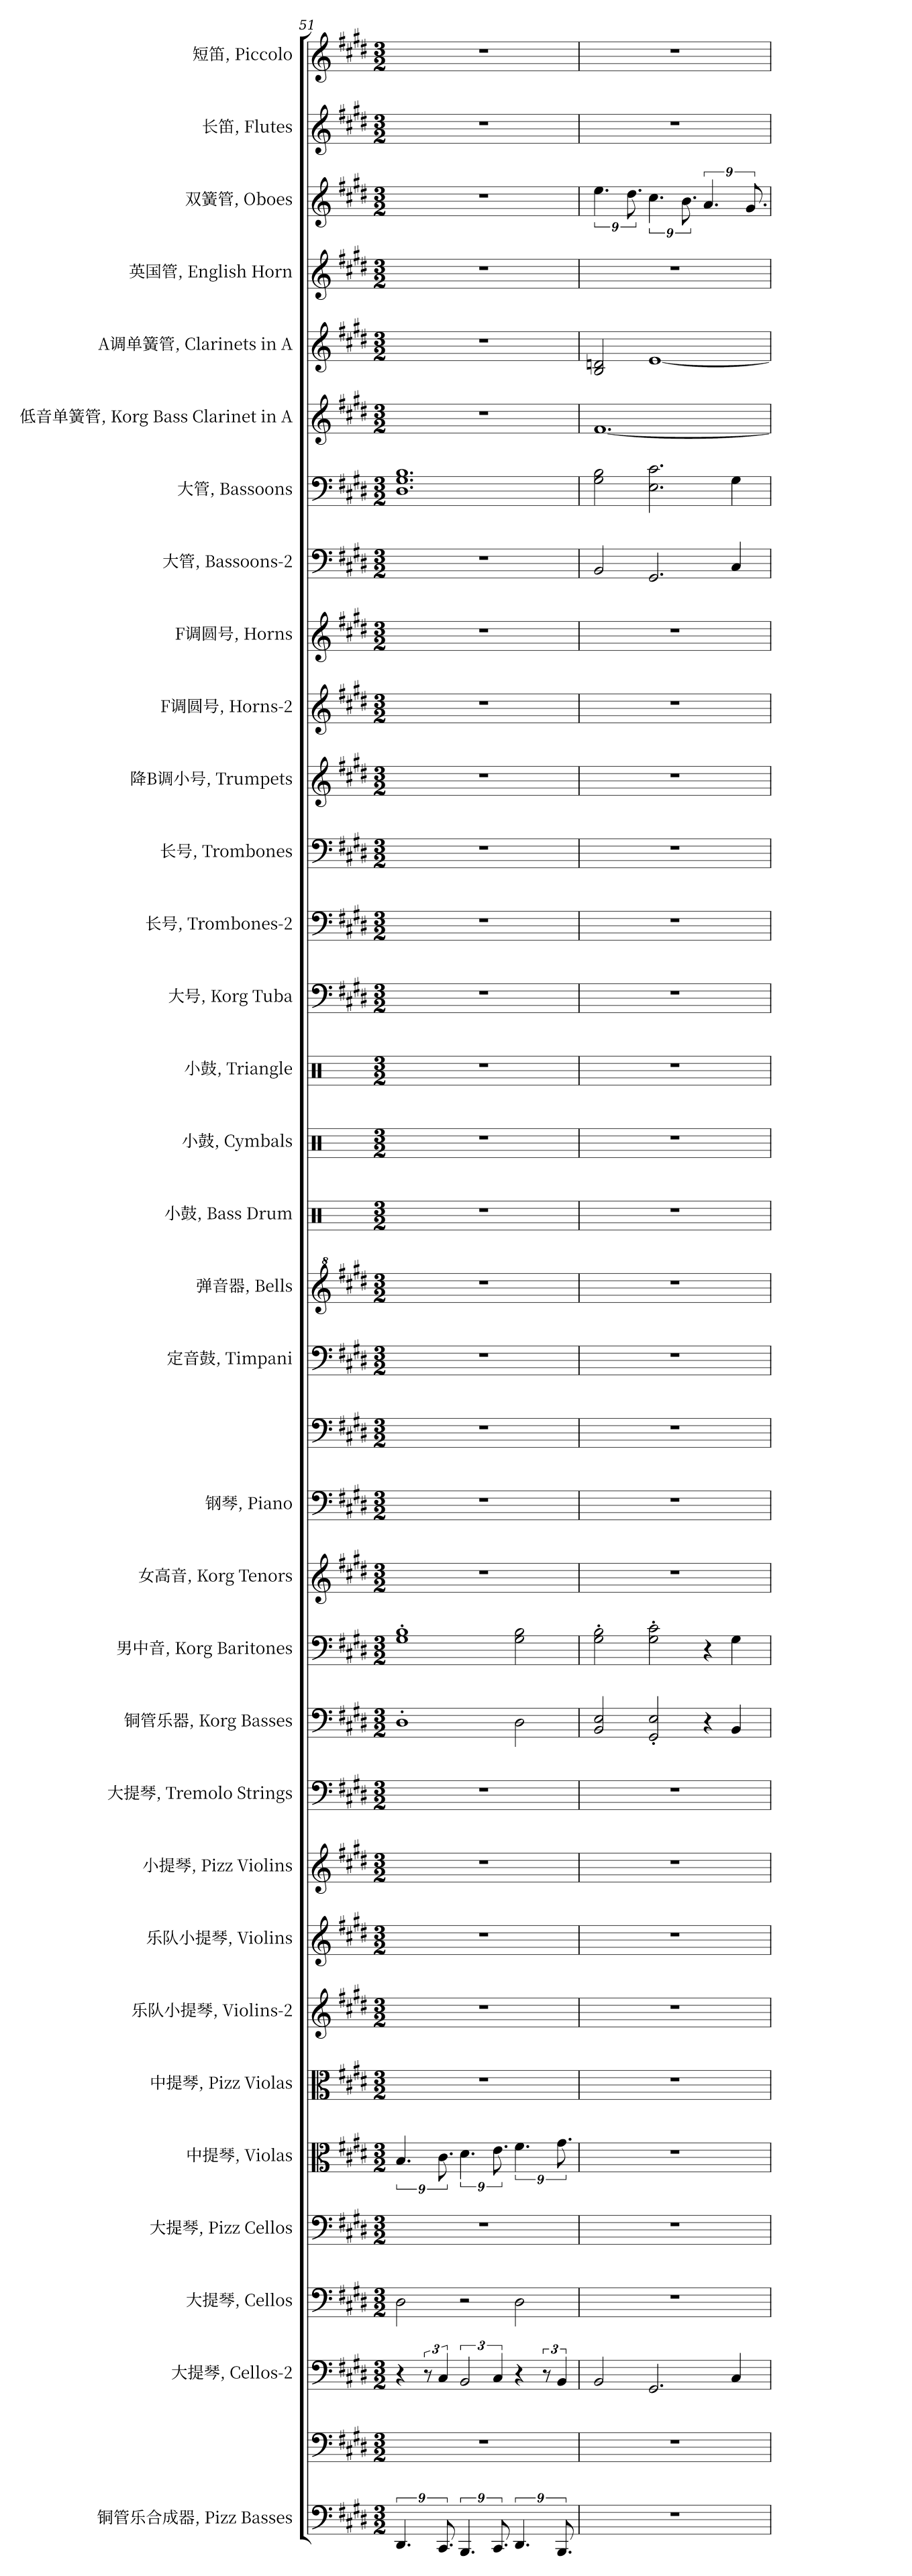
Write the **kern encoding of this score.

**kern	**kern	**kern	**kern	**kern	**kern	**kern	**kern	**kern	**kern	**kern	**kern	**kern	**kern	**kern	**kern	**kern	**kern	**kern	**kern	**kern	**kern	**kern	**kern	**kern	**kern	**kern	**kern	**kern	**kern	**kern	**kern	**kern	**kern	**kern
*part33	*part33	*part32	*part31	*part30	*part29	*part28	*part27	*part26	*part25	*part24	*part23	*part22	*part21	*part20	*part20	*part19	*part18	*part17	*part16	*part15	*part14	*part13	*part12	*part11	*part10	*part9	*part8	*part7	*part6	*part5	*part4	*part3	*part2	*part1
*staff35	*staff34	*staff33	*staff32	*staff31	*staff30	*staff29	*staff28	*staff27	*staff26	*staff25	*staff24	*staff23	*staff22	*staff21	*staff20	*staff19	*staff18	*staff17	*staff16	*staff15	*staff14	*staff13	*staff12	*staff11	*staff10	*staff9	*staff8	*staff7	*staff6	*staff5	*staff4	*staff3	*staff2	*staff1
*I"铜管乐合成器, Pizz Basses	*	*I"大提琴, Cellos-2	*I"大提琴, Cellos	*I"大提琴, Pizz Cellos	*I"中提琴, Violas	*I"中提琴, Pizz Violas	*I"乐队小提琴, Violins-2	*I"乐队小提琴, Violins	*I"小提琴, Pizz Violins	*I"大提琴, Tremolo Strings	*I"铜管乐器, Korg Basses	*I"男中音, Korg Baritones	*I"女高音, Korg Tenors	*I"钢琴, Piano	*	*I"定音鼓, Timpani	*I"弹音器, Bells	*I"小鼓, Bass Drum	*I"小鼓, Cymbals	*I"小鼓, Triangle	*I"大号, Korg Tuba	*I"长号, Trombones-2	*I"长号, Trombones	*I"降B调小号, Trumpets	*I"F调圆号, Horns-2	*I"F调圆号, Horns	*I"大管, Bassoons-2	*I"大管, Bassoons	*I"低音单簧管, Korg Bass Clarinet in A	*I"A调单簧管, Clarinets in A	*I"英国管, English Horn	*I"双簧管, Oboes	*I"长笛, Flutes	*I"短笛, Piccolo
*	*	*	*	*	*I'Vla.	*I'Vla.	*I'Vlns.	*I'Vlns.	*I'Vln.	*	*	*I'Bar.	*	*I'Pno.	*	*I'Timp.	*	*	*	*	*I'Tba.	*I'Tbn.	*I'Tbn.	*I'B♭ Tpt.	*I'F Hn.	*I'F Hn.	*I'Bsn.	*I'Bsn.	*I'B. Cl.	*I'A Cl.	*I'E. Hn.	*I'Ob.	*I'Fl.	*I'Picc.
!!LO:PB:g=z
*clefF4	*clefF4	*clefF4	*clefF4	*clefF4	*clefC3	*clefC3	*clefG2	*clefG2	*clefG2	*clefF4	*clefF4	*clefF4	*clefG2	*clefF4	*clefF4	*clefF4	*clefG^2	*clefX	*clefX	*clefX	*clefF4	*clefF4	*clefF4	*clefG2	*clefG2	*clefG2	*clefF4	*clefF4	*clefG2	*clefG2	*clefG2	*clefG2	*clefG2	*clefG2
*	*	*	*	*	*	*	*	*	*	*	*	*	*	*	*	*	*	*	*	*	*	*	*	*ITrd1c2	*ITrd4c7	*ITrd4c7	*	*	*ITrd1c2	*ITrd1c2	*ITrd4c7	*	*	*ITrd-7c-12
*k[f#c#g#d#]	*k[f#c#g#d#]	*k[f#c#g#d#]	*k[f#c#g#d#]	*k[f#c#g#d#]	*k[f#c#g#d#]	*k[f#c#g#d#]	*k[f#c#g#d#]	*k[f#c#g#d#]	*k[f#c#g#d#]	*k[f#c#g#d#]	*k[f#c#g#d#]	*k[f#c#g#d#]	*k[f#c#g#d#]	*k[f#c#g#d#]	*k[f#c#g#d#]	*k[f#c#g#d#]	*k[f#c#g#d#]	*k[]	*k[]	*k[]	*k[f#c#g#d#]	*k[f#c#g#d#]	*k[f#c#g#d#]	*k[f#c#]	*k[f#c#g#]	*k[f#c#g#]	*k[f#c#g#d#]	*k[f#c#g#d#]	*k[f#c#]	*k[f#c#]	*k[f#c#g#]	*k[f#c#g#d#]	*k[f#c#g#d#]	*k[f#c#g#d#]
*M3/2	*M3/2	*M3/2	*M3/2	*M3/2	*M3/2	*M3/2	*M3/2	*M3/2	*M3/2	*M3/2	*M3/2	*M3/2	*M3/2	*M3/2	*M3/2	*M3/2	*M3/2	*M3/2	*M3/2	*M3/2	*M3/2	*M3/2	*M3/2	*M3/2	*M3/2	*M3/2	*M3/2	*M3/2	*M3/2	*M3/2	*M3/2	*M3/2	*M3/2	*M3/2
*MM106	*MM106	*MM106	*MM106	*MM106	*MM106	*MM106	*MM106	*MM106	*MM106	*MM106	*MM106	*MM106	*MM106	*MM106	*MM106	*MM106	*MM106	*MM106	*MM106	*MM106	*MM106	*MM106	*MM106	*MM106	*MM106	*MM106	*MM106	*MM106	*MM106	*MM106	*MM106	*MM106	*MM106	*MM106
=51	=51	=51	=51	=51	=51	=51	=51	=51	=51	=51	=51	=51	=51	=51	=51	=51	=51	=51	=51	=51	=51	=51	=51	=51	=51	=51	=51	=51	=51	=51	=51	=51	=51	=51
9%2.DD#/	1.r	4r	2D#\	1.r	9%2.B/	1.r	1.r	1.r	1.r	1.r	1D#'	1G#' 1B'	1.r	1.r	1.r	1.r	1.r	1.r	1.r	1.r	1.r	1.r	1.r	1.r	1.r	1.r	1.r	1.D# 1.G# 1.B	1.r	1.r	1.r	1.r	1.r	1.r
.	.	12r	.	.	.	.	.	.	.	.	.	.	.	.	.	.	.	.	.	.	.	.	.	.	.	.	.	.	.	.	.	.	.	.
9.CC#/	.	6C#/	.	.	9.c#\	.	.	.	.	.	.	.	.	.	.	.	.	.	.	.	.	.	.	.	.	.	.	.	.	.	.	.	.	.
9%2.BBB/	.	3BB/	2r	.	9%2.d#\	.	.	.	.	.	.	.	.	.	.	.	.	.	.	.	.	.	.	.	.	.	.	.	.	.	.	.	.	.
9.CC#/	.	6C#/	.	.	9.e\	.	.	.	.	.	.	.	.	.	.	.	.	.	.	.	.	.	.	.	.	.	.	.	.	.	.	.	.	.
9%2.DD#/	.	4r	2D#\	.	9%2.f#\	.	.	.	.	.	2D#\	2G#\ 2B\	.	.	.	.	.	.	.	.	.	.	.	.	.	.	.	.	.	.	.	.	.	.
.	.	12r	.	.	.	.	.	.	.	.	.	.	.	.	.	.	.	.	.	.	.	.	.	.	.	.	.	.	.	.	.	.	.	.
9.BBB/	.	6BB/	.	.	9.g#\	.	.	.	.	.	.	.	.	.	.	.	.	.	.	.	.	.	.	.	.	.	.	.	.	.	.	.	.	.
=52	=52	=52	=52	=52	=52	=52	=52	=52	=52	=52	=52	=52	=52	=52	=52	=52	=52	=52	=52	=52	=52	=52	=52	=52	=52	=52	=52	=52	=52	=52	=52	=52	=52	=52
1.r	1.r	2BB/	1.r	1.r	1.r	1.r	1.r	1.r	1.r	1.r	2BB/ 2E/	2G#\' 2B\'	1.r	1.r	1.r	1.r	1.r	1.r	1.r	1.r	1.r	1.r	1.r	1.r	1.r	1.r	2BB/	2G#\ 2B\	[1.e	2A/ 2cn/	1.r	9%2.ee\	1.r	1.r
.	.	.	.	.	.	.	.	.	.	.	.	.	.	.	.	.	.	.	.	.	.	.	.	.	.	.	.	.	.	.	.	9.dd#\	.	.
.	.	2.GG#/	.	.	.	.	.	.	.	.	2GG#/' 2E/'	2G#\' 2c#\'	.	.	.	.	.	.	.	.	.	.	.	.	.	.	2.GG#/	2.E\ 2.c#\	.	[1d	.	9%2.cc#\	.	.
.	.	.	.	.	.	.	.	.	.	.	.	.	.	.	.	.	.	.	.	.	.	.	.	.	.	.	.	.	.	.	.	9.b\	.	.
.	.	.	.	.	.	.	.	.	.	.	4r	4r	.	.	.	.	.	.	.	.	.	.	.	.	.	.	.	.	.	.	.	9%2.a/	.	.
.	.	4C#/	.	.	.	.	.	.	.	.	4BB/	4G#\	.	.	.	.	.	.	.	.	.	.	.	.	.	.	4C#/	4G#\	.	.	.	.	.	.
.	.	.	.	.	.	.	.	.	.	.	.	.	.	.	.	.	.	.	.	.	.	.	.	.	.	.	.	.	.	.	.	9.g#/	.	.
=	=	=	=	=	=	=	=	=	=	=	=	=	=	=	=	=	=	=	=	=	=	=	=	=	=	=	=	=	=	=	=	=	=	=
*-	*-	*-	*-	*-	*-	*-	*-	*-	*-	*-	*-	*-	*-	*-	*-	*-	*-	*-	*-	*-	*-	*-	*-	*-	*-	*-	*-	*-	*-	*-	*-	*-	*-	*-
